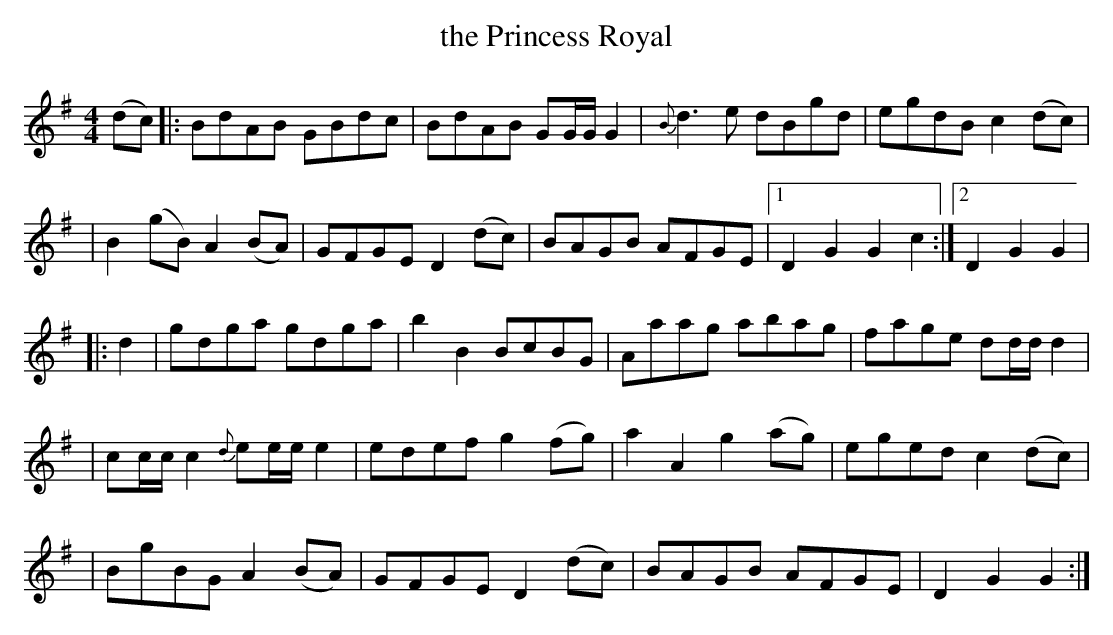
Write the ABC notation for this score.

X:1
T: the Princess Royal
M: 4/4
L: 1/8
K: G
(dc) |: BdAB GBdc | BdAB GG/2G/2 G2 | {B}d3 e dBgd | egdB c2 (dc) |
| B2 (gB) A2 (BA) | GFGE D2 (dc) | BAGB AFGE |1 D2 G2 G2 c2 :|2 D2 G2 G2 |
|: d2 | gdga gdga | b2 B2 BcBG | Aaag abag | fage dd/2d/2 d2 |
| cc/2c/2 c2 {d}ee/2e/2 e2 | edef g2 (fg) | a2 A2 g2 (ag) | eged c2 (dc) |
| BgBG A2 (BA) | GFGE D2 (dc) | BAGB AFGE | D2 G2 G2 :|
